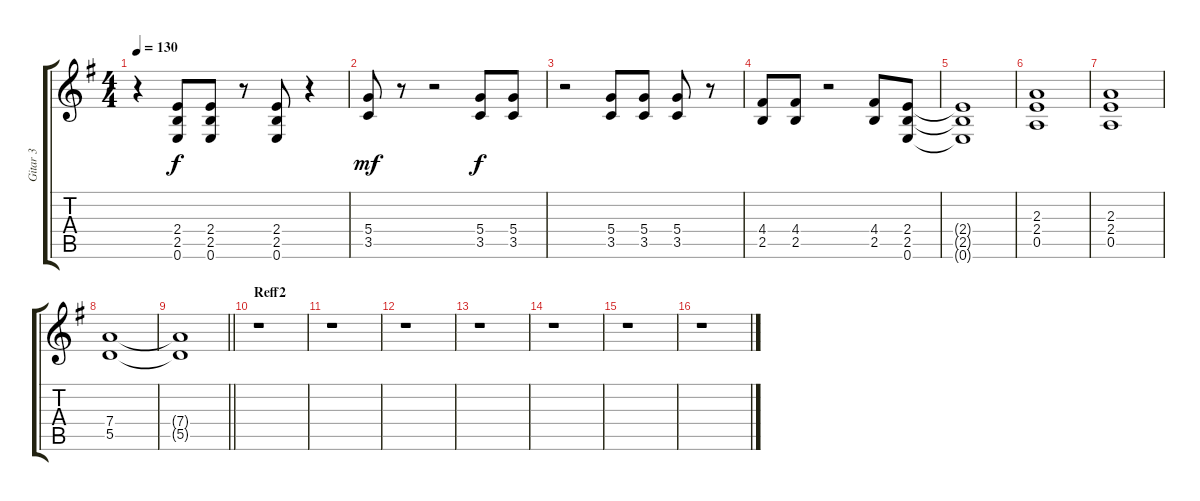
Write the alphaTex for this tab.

\track ("Gitar 3" "Gitar 3") {instrument overdrivenguitar}
\staff {score tabs}
\tuning (E4 B3 G3 D3 A2 E2) {hide}
\ts (4 4)
\tempo 130
\clef g2
\ks g
r.4{dy f} (2.4 2.5 0.6).8 (2.4 2.5 0.6).8 r.8 (2.4 2.5 0.6).8 r.4 |
(5.4 3.5).8{dy mf} r.8 r.2 (5.4 3.5).8{dy f} (5.4 3.5).8 |
r.2 (5.4 3.5).8 (5.4 3.5).8 (5.4 3.5).8 r.8 |
(4.4 2.5).8 (4.4 2.5).8 r.2 (4.4 2.5).8 (2.4 2.5 0.6).8 |
(2.4{t} 2.5{t} 0.6{t}).1 |
(2.3 2.4 0.5).1 |
(2.3 2.4 0.5).1 |
(7.4 5.5).1 |
\barLineRight lightlight
(7.4{t} 5.5{t}).1 |
\section ("" "Reff2")
r.1 |
r.1 |
r.1 |
r.1 |
r.1 |
r.1 |
r.1
